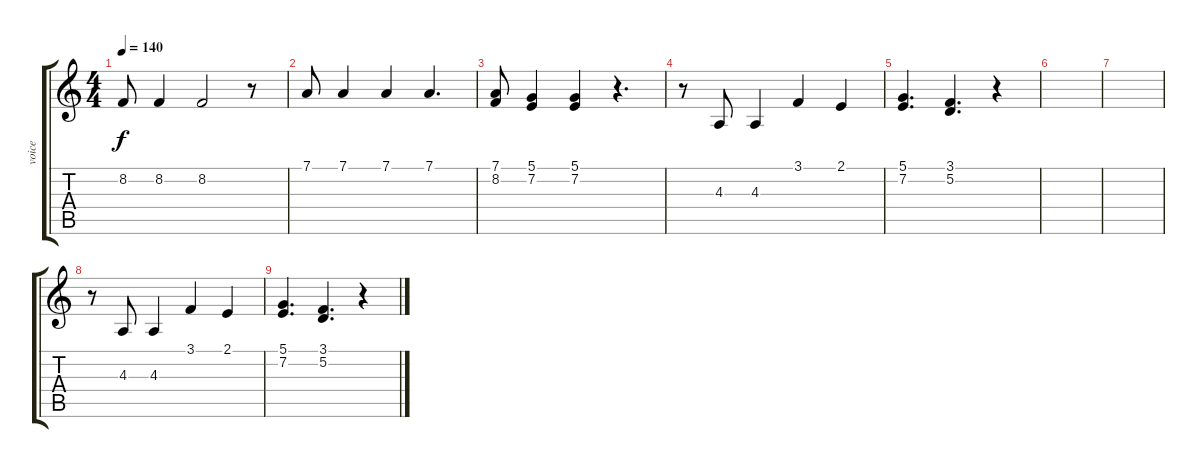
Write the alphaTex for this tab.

\track ("voice" "voice") {instrument lead6voice}
\staff {score tabs}
\tuning (D4 A3 F3 C3 G2 D2) {hide}
\ts (4 4)
\tempo 140
\clef g2
\ks c
8.2.8{dy f} 8.2.4 8.2.2 r.8 |
7.1.8 7.1.4 7.1.4 7.1.4{d} |
(7.1 8.2).8 (5.1 7.2).4 (5.1 7.2).4 r.4{d} |
r.8 4.3.8 4.3.4 3.1.4 2.1.4 |
(5.1 7.2).4{d} (3.1 5.2).4{d} r.4 |
|
|
r.8 4.3.8 4.3.4 3.1.4 2.1.4 |
(5.1 7.2).4{d} (3.1 5.2).4{d} r.4
